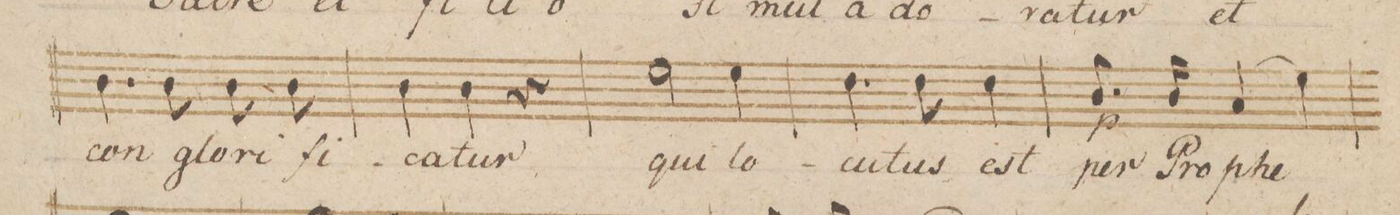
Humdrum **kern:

**kern	**text	**dynam
*I"Tenore.	*	*
*clefC4	*	*
*k[b-]	*	*
*met(c|)	*	*
*M3/4	*	*
4.A\	con-	.
8A\	-glo-	.
8A\	-ri-	.
8A\	-fi-	.
=182	=182	=182
4A\	-ca-	.
4A\	-tur	.
4r	.	.
=183	=183	=183
2d\	qui	.
4d\	lo-	.
=184	=184	=184
4.c\	-cu-	.
8c\	-tus	.
4c\	est	.
=185	=185	=185
8.A/	per	p
16A/	Pro-	.
(4G/	-phe-	.
4d\)	.	.
=186	=186	=186
*-	*-	*-
